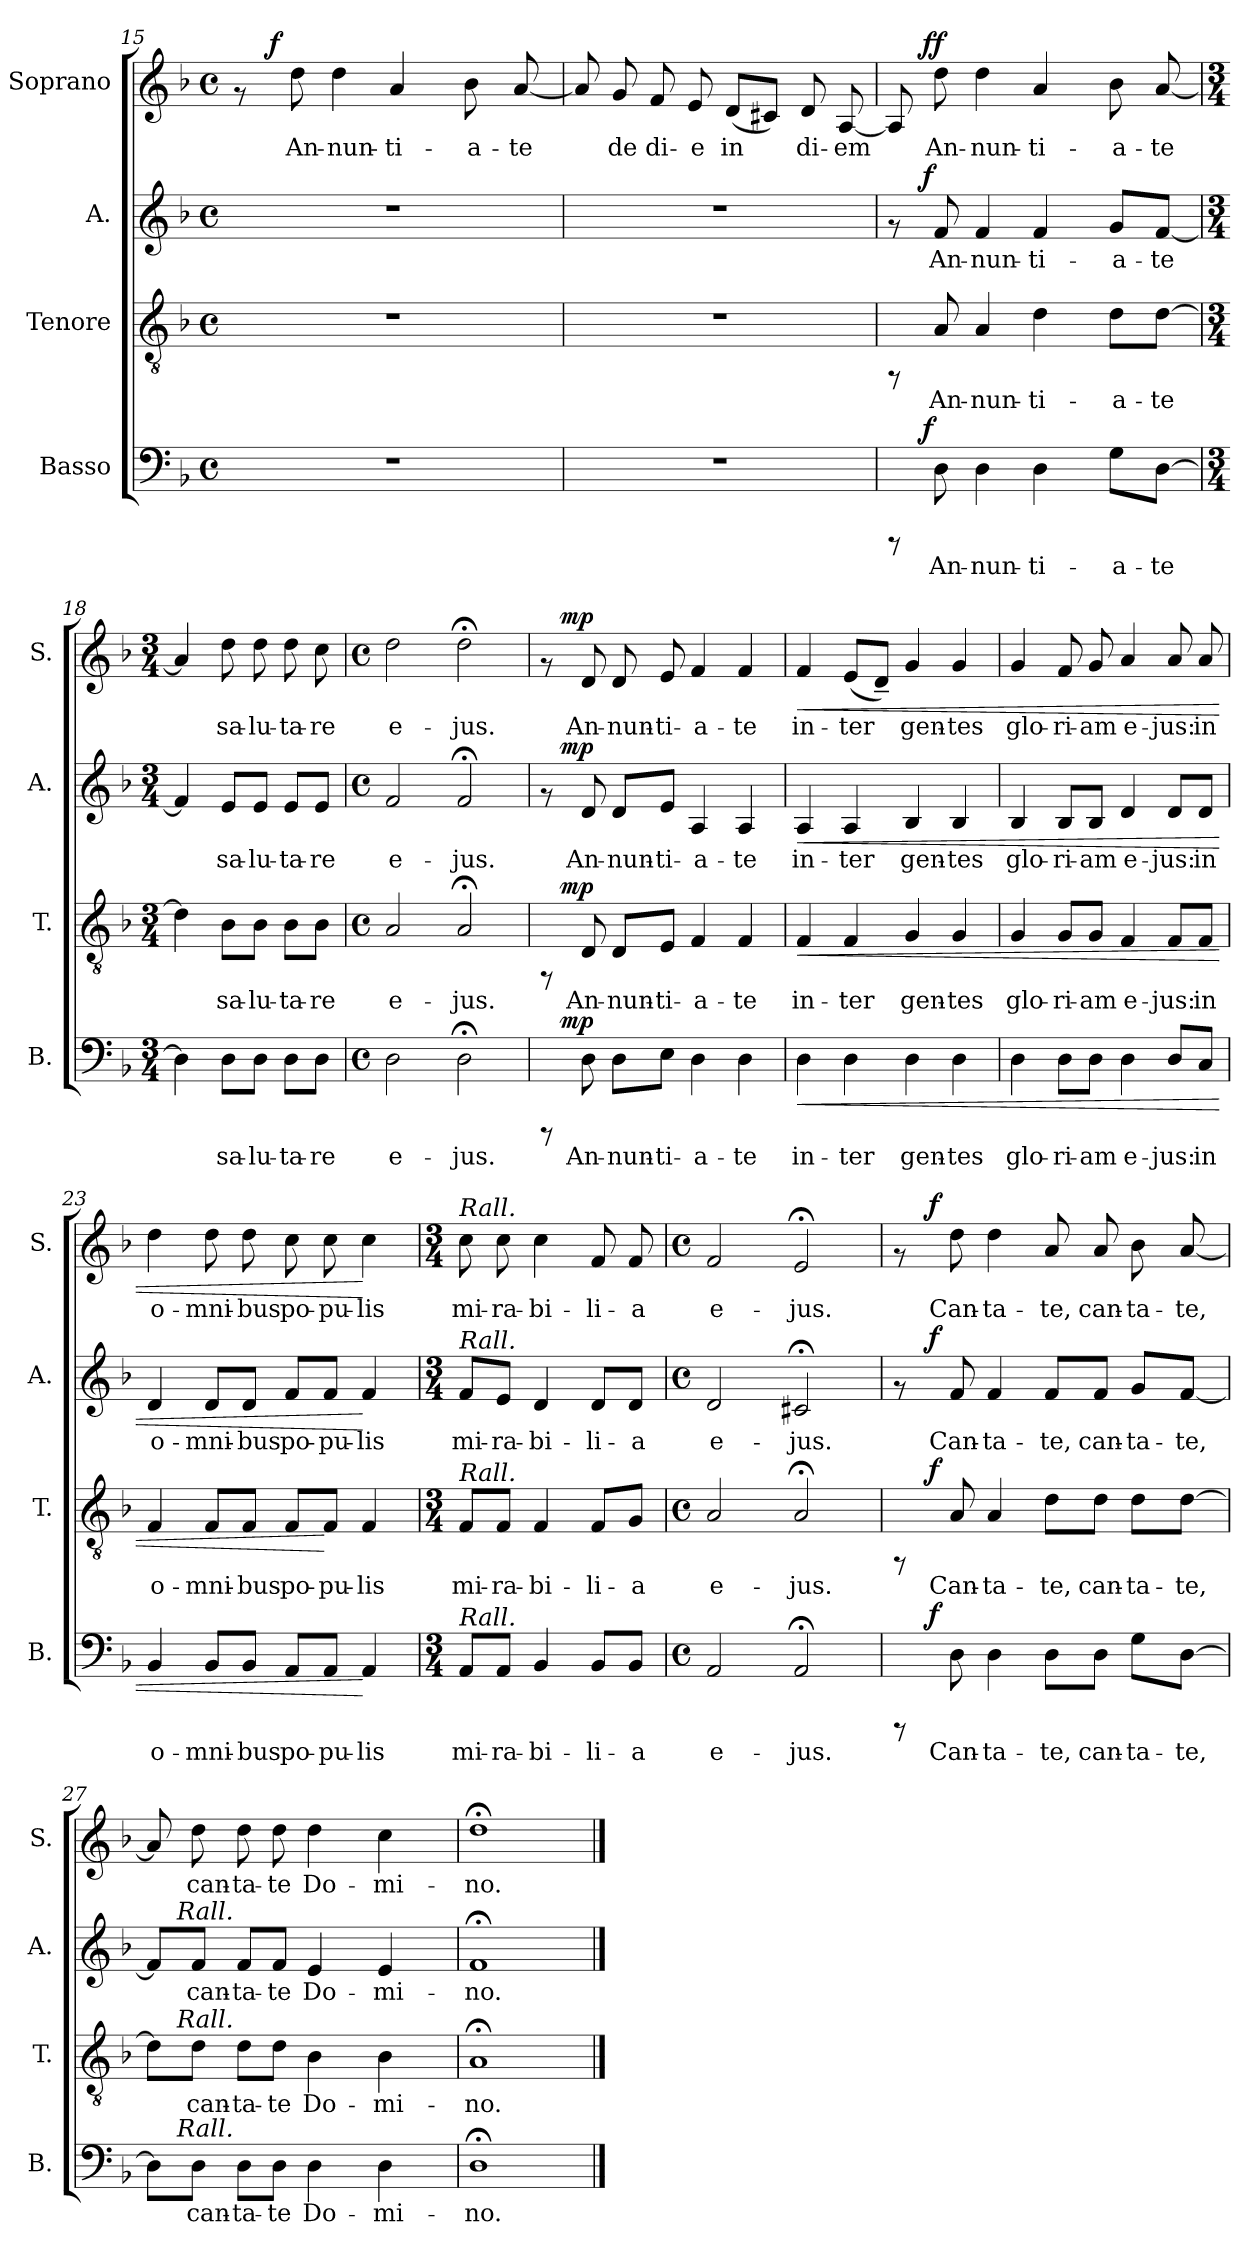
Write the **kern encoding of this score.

**kern	**text	**dynam	**kern	**text	**dynam	**kern	**text	**dynam	**kern	**text	**dynam
*part4	*part4	*part4	*part3	*part3	*part3	*part2	*part2	*part2	*part1	*part1	*part1
*staff4	*staff4	*staff4	*staff3	*staff3	*staff3	*staff2	*staff2	*staff2	*staff1	*staff1	*staff1
*I"Basso	*	*	*I"Tenore	*	*	*I"A.	*	*	*I"Soprano	*	*
*I'B.	*	*	*I'T.	*	*	*I'A.	*	*	*I'S.	*	*
*clefF4	*	*	*clefGv2	*	*	*clefG2	*	*	*clefG2	*	*
*k[b-]	*	*	*k[b-]	*	*	*k[b-]	*	*	*k[b-]	*	*
*F:	*	*	*F:	*	*	*F:	*	*	*F:	*	*
*M4/4	*	*	*M4/4	*	*	*M4/4	*	*	*M4/4	*	*
*met(c)	*	*	*met(c)	*	*	*met(c)	*	*	*met(c)	*	*
=15	=15	=15	=15	=15	=15	=15	=15	=15	=15	=15	=15
*	*	*	*	*	*	*	*	*	*^	*	*
1r	.	.	1r	.	.	1r	.	.	8rf	16ryy	.	.
.	.	.	.	.	.	.	.	.	.	64ryy	.	.
!	!	!	!	!	!	!	!	!	!	!	!	!LO:DY:a
.	.	.	.	.	.	.	.	.	.	2ryy	.	f
!	!	!	!	!	!	!	!	!	!	!	!LO:LY:b:cj	!
.	.	.	.	.	.	.	.	.	8dd\	.	An-	.
!	!	!	!	!	!	!	!	!	!	!	!LO:LY:b:cj	!
.	.	.	.	.	.	.	.	.	4dd\	.	-nun-	.
!	!	!	!	!	!	!	!	!	!	!	!LO:LY:b:cj	!
.	.	.	.	.	.	.	.	.	4a/	.	-ti-	.
.	.	.	.	.	.	.	.	.	.	4ryy	.	.
!	!	!	!	!	!	!	!	!	!	!	!LO:LY:b:cj	!
.	.	.	.	.	.	.	.	.	8b-\	.	-a-	.
.	.	.	.	.	.	.	.	.	.	8ryy	.	.
!	!	!	!	!	!	!	!	!	!	!	!LO:LY:b:cj	!
.	.	.	.	.	.	.	.	.	[<8a/	.	-te	.
.	.	.	.	.	.	.	.	.	.	32.ryy	.	.
=16	=16	=16	=16	=16	=16	=16	=16	=16	=16	=16	=16	=16
!	!	!	!	!	!	!	!	!	!	!	!LO:LY:b:cj	!
*	*	*	*	*	*	*	*	*	*v	*v	*	*
1r	.	.	1r	.	.	1r	.	.	8a/]	.	.
!	!	!	!	!	!	!	!	!	!	!LO:LY:b:cj	!
.	.	.	.	.	.	.	.	.	8g/	de	.
!	!	!	!	!	!	!	!	!	!	!LO:LY:b:cj	!
.	.	.	.	.	.	.	.	.	8f/	di-	.
!	!	!	!	!	!	!	!	!	!	!LO:LY:b:cj	!
.	.	.	.	.	.	.	.	.	8e/	-e	.
!	!	!	!	!	!	!	!	!	!	!LO:LY:b:cj	!
.	.	.	.	.	.	.	.	.	(<8d/L	in	.
!	!	!	!	!	!	!	!	!	!	!LO:LY:b:cj	!
.	.	.	.	.	.	.	.	.	8c#X/J)	.	.
!	!	!	!	!	!	!	!	!	!	!LO:LY:b:cj	!
.	.	.	.	.	.	.	.	.	8d/	di-	.
!	!	!	!	!	!	!	!	!	!	!LO:LY:b:cj	!
.	.	.	.	.	.	.	.	.	[<8A/	-em	.
!!LO:LB:g=z
=17	=17	=17	=17	=17	=17	=17	=17	=17	=17	=17	=17
!	!	!	!	!	!	!	!	!	!	!LO:LY:b:cj	!
*^	*	*	*	*	*	*^	*	*	*^	*	*
8rCCC	16..ryy	.	.	8rFF	.	.	8rf	16..ryy	.	.	8A/]	16..ryy	.	.
!	!	!	!LO:DY:a	!	!	!	!	!	!	!LO:DY:b	!	!	!	!LO:DY:a
!	!	!	!	!	!	!	!	!	!	!	!	!	!	!LO:DY:n=1:b
.	2ryy	.	f	.	.	.	.	2ryy	.	f	.	2ryy	.	f f
!	!	!LO:LY:b:cj	!	!	!LO:LY:b:cj	!	!	!	!LO:LY:b:cj	!	!	!	!LO:LY:b:cj	!
8D\	.	An-	.	8A/	An-	.	8f/	.	An-	.	8dd\	.	An-	.
!	!	!LO:LY:b:cj	!	!	!LO:LY:b:cj	!	!	!	!LO:LY:b:cj	!	!	!	!LO:LY:b:cj	!
4D\	.	-nun-	.	4A/	-nun-	.	4f/	.	-nun-	.	4dd\	.	-nun-	.
!	!	!LO:LY:b:cj	!	!	!LO:LY:b:cj	!	!	!	!LO:LY:b:cj	!	!	!	!LO:LY:b:cj	!
4D\	.	-ti-	.	4d\	-ti-	.	4f/	.	-ti-	.	4a/	.	-ti-	.
.	4ryy	.	.	.	.	.	.	4ryy	.	.	.	4ryy	.	.
!	!	!LO:LY:b:cj	!	!	!LO:LY:b:cj	!	!	!	!LO:LY:b:cj	!	!	!	!LO:LY:b:cj	!
8G\L	.	-a-	.	8d\L	-a-	.	8g/L	.	-a-	.	8b-\	.	-a-	.
.	8ryy	.	.	.	.	.	.	8ryy	.	.	.	8ryy	.	.
!	!	!LO:LY:b:cj	!	!	!LO:LY:b:cj	!	!	!	!LO:LY:b:cj	!	!	!	!LO:LY:b:cj	!
[>8D\J	.	-te	.	[>8d\J	-te	.	[<8f/J	.	-te	.	[<8a/	.	-te	.
.	64ryy	.	.	.	.	.	.	64ryy	.	.	.	64ryy	.	.
*	*	*	*	*	*	*	*v	*v	*	*	*	*	*	*
*v	*v	*	*	*	*	*	*	*	*	*v	*v	*	*
=18	=18	=18	=18	=18	=18	=18	=18	=18	=18	=18	=18
*M3/4	*	*	*M3/4	*	*	*M3/4	*	*	*M3/4	*	*
*^	*	*	*	*	*	*^	*	*	*^	*	*
!	!	!LO:LY:b:cj	!	!	!LO:LY:b:cj	!	!	!	!LO:LY:b:cj	!	!	!	!LO:LY:b:cj	!
*	*	*	*	*	*	*	*v	*v	*	*	*	*	*	*
*v	*v	*	*	*	*	*	*	*	*	*v	*v	*	*
4D\]	.	.	4d\]	.	.	4f/]	.	.	4a/]	.	.
!	!LO:LY:b:cj	!	!	!LO:LY:b:cj	!	!	!LO:LY:b:cj	!	!	!LO:LY:b:cj	!
8D\L	sa-	.	8B-\L	sa-	.	8e/L	sa-	.	8dd\	sa-	.
!	!LO:LY:b:cj	!	!	!LO:LY:b:cj	!	!	!LO:LY:b:cj	!	!	!LO:LY:b:cj	!
8D\J	-lu-	.	8B-\J	-lu-	.	8e/J	-lu-	.	8dd\	-lu-	.
!	!LO:LY:b:cj	!	!	!LO:LY:b:cj	!	!	!LO:LY:b:cj	!	!	!LO:LY:b:cj	!
8D\L	-ta-	.	8B-\L	-ta-	.	8e/L	-ta-	.	8dd\	-ta-	.
!	!LO:LY:b:cj	!	!	!LO:LY:b:cj	!	!	!LO:LY:b:cj	!	!	!LO:LY:b:cj	!
8D\J	-re	.	8B-\J	-re	.	8e/J	-re	.	8cc\	-re	.
=19	=19	=19	=19	=19	=19	=19	=19	=19	=19	=19	=19
*M4/4	*	*	*M4/4	*	*	*M4/4	*	*	*M4/4	*	*
*met(c)	*	*	*met(c)	*	*	*met(c)	*	*	*met(c)	*	*
!	!LO:LY:b:cj	!	!	!LO:LY:b:cj	!	!	!LO:LY:b:cj	!	!	!LO:LY:b:cj	!
2D\	e-	.	2A/	e-	.	2f/	e-	.	2dd\	e-	.
!	!LO:LY:b:cj	!	!	!LO:LY:b:cj	!	!	!LO:LY:b:cj	!	!	!LO:LY:b:cj	!
2D;<\	-jus.	.	2A;</	-jus.	.	2f;</	-jus.	.	2dd;<\	-jus.	.
=20	=20	=20	=20	=20	=20	=20	=20	=20	=20	=20	=20
*^	*	*	*^	*	*	*^	*	*	*^	*	*
8rCCC	16ryy	.	.	8rFF	16ryy	.	.	8rf	16ryy	.	.	8rf	16ryy	.	.
!	!	!	!LO:DY:a	!	!	!	!LO:DY:a	!	!	!	!LO:DY:a	!	!	!	!LO:DY:a
.	2...ryy	.	mp	.	2...ryy	.	mp	.	2...ryy	.	mp	.	2...ryy	.	mp
!	!	!LO:LY:b:cj	!	!	!	!LO:LY:b:cj	!	!	!	!LO:LY:b:cj	!	!	!	!LO:LY:b:cj	!
8D\	.	An-	.	8D/	.	An-	.	8d/	.	An-	.	8d/	.	An-	.
!	!	!LO:LY:b:cj	!	!	!	!LO:LY:b:cj	!	!	!	!LO:LY:b:cj	!	!	!	!LO:LY:b:cj	!
8D\L	.	-nun-	.	8D/L	.	-nun-	.	8d/L	.	-nun-	.	8d/	.	-nun-	.
!	!	!LO:LY:b:cj	!	!	!	!LO:LY:b:cj	!	!	!	!LO:LY:b:cj	!	!	!	!LO:LY:b:cj	!
8E\J	.	-ti-	.	8E/J	.	-ti-	.	8e/J	.	-ti-	.	8e/	.	-ti-	.
!	!	!LO:LY:b:cj	!	!	!	!LO:LY:b:cj	!	!	!	!LO:LY:b:cj	!	!	!	!LO:LY:b:cj	!
4D\	.	-a-	.	4F/	.	-a-	.	4A/	.	-a-	.	4f/	.	-a-	.
!	!	!LO:LY:b:cj	!	!	!	!LO:LY:b:cj	!	!	!	!LO:LY:b:cj	!	!	!	!LO:LY:b:cj	!
4D\	.	-te	.	4F/	.	-te	.	4A/	.	-te	.	4f/	.	-te	.
!!LO:LB:g=z
=21	=21	=21	=21	=21	=21	=21	=21	=21	=21	=21	=21	=21	=21	=21	=21
!	!	!LO:LY:b:cj	!LO:HP:b	!	!	!LO:LY:b:cj	!LO:HP:b	!	!	!LO:LY:b:cj	!LO:HP:b	!	!	!LO:LY:b:cj	!LO:HP:b
*v	*v	*	*	*	*	*	*	*v	*v	*	*	*v	*v	*	*
*	*	*	*v	*v	*	*	*	*	*	*	*	*
4D\	in-	<	4F/	in-	<	4A/	in-	<	4f/	in-	<
!	!LO:LY:b:cj	!	!	!LO:LY:b:cj	!	!	!LO:LY:b:cj	!	!	!LO:LY:b:cj	!
4D\	-ter	.	4F/	-ter	.	4A/	-ter	.	(<8e/L	-ter	.
!	!	!	!	!	!	!	!	!	!	!LO:LY:b:cj	!
.	.	.	.	.	.	.	.	.	8d~</J)	.	.
!	!LO:LY:b:cj	!	!	!LO:LY:b:cj	!	!	!LO:LY:b:cj	!	!	!LO:LY:b:cj	!
4D\	gen-	.	4G/	gen-	.	4B-/	gen-	.	4g/	gen-	.
!	!LO:LY:b:cj	!	!	!LO:LY:b:cj	!	!	!LO:LY:b:cj	!	!	!LO:LY:b:cj	!
4D\	-tes	.	4G/	-tes	.	4B-/	-tes	.	4g/	-tes	.
=22	=22	=22	=22	=22	=22	=22	=22	=22	=22	=22	=22
!	!LO:LY:b:cj	!	!	!LO:LY:b:cj	!	!	!LO:LY:b:cj	!	!	!LO:LY:b:cj	!
4D\	glo-	.	4G/	glo-	.	4B-/	glo-	.	4g/	glo-	.
!	!LO:LY:b:cj	!	!	!LO:LY:b:cj	!	!	!LO:LY:b:cj	!	!	!LO:LY:b:cj	!
8D\L	-ri-	.	8G/L	-ri-	.	8B-/L	-ri-	.	8f/	-ri-	.
!	!LO:LY:b:cj	!	!	!LO:LY:b:cj	!	!	!LO:LY:b:cj	!	!	!LO:LY:b:cj	!
8D\J	-am	.	8G/J	-am	.	8B-/J	-am	.	8g/	-am	.
!	!LO:LY:b:cj	!	!	!LO:LY:b:cj	!	!	!LO:LY:b:cj	!	!	!LO:LY:b:cj	!
4D\	e-	.	4F/	e-	.	4d/	e-	.	4a/	e-	.
!	!LO:LY:b:cj	!	!	!LO:LY:b:cj	!	!	!LO:LY:b:cj	!	!	!LO:LY:b:cj	!
8D/L	-jus:	.	8F/L	-jus:	.	8d/L	-jus:	.	8a/	-jus:	.
!	!LO:LY:b:cj	!	!	!LO:LY:b:cj	!	!	!LO:LY:b:cj	!	!	!LO:LY:b:cj	!
8C/J	in	.	8F/J	in	.	8d/J	in	.	8a/	in	.
=23	=23	=23	=23	=23	=23	=23	=23	=23	=23	=23	=23
!	!LO:LY:b:cj	!	!	!LO:LY:b:cj	!	!	!LO:LY:b:cj	!	!	!LO:LY:b:cj	!
4BB-/	o-	.	4F/	o-	.	4d/	o-	.	4dd\	o-	.
!	!LO:LY:b:cj	!	!	!LO:LY:b:cj	!	!	!LO:LY:b:cj	!	!	!LO:LY:b:cj	!
8BB-/L	-mni-	.	8F/L	-mni-	.	8d/L	-mni-	.	8dd\	-mni-	.
!	!LO:LY:b:cj	!	!	!LO:LY:b:cj	!	!	!LO:LY:b:cj	!	!	!LO:LY:b:cj	!
8BB-/J	-bus	.	8F/J	-bus	.	8d/J	-bus	.	8dd\	-bus	.
!	!LO:LY:b:cj	!	!	!LO:LY:b:cj	!	!	!LO:LY:b:cj	!	!	!LO:LY:b:cj	!
8AA/L	po-	.	8F/L	po-	.	8f/L	po-	.	8cc\	po-	.
!	!LO:LY:b:cj	!	!	!LO:LY:b:cj	!	!	!LO:LY:b:cj	!	!	!LO:LY:b:cj	!
8AA/J	-pu-	.	8F/J	-pu-	[	8f/J	-pu-	.	8cc\	-pu-	.
!	!LO:LY:b:cj	!	!	!LO:LY:b:cj	!	!	!LO:LY:b:cj	!	!	!LO:LY:b:cj	!
4AA/	-lis	[	4F/	-lis	.	4f/	-lis	[	4cc\	-lis	[
=24	=24	=24	=24	=24	=24	=24	=24	=24	=24	=24	=24
*M3/4	*	*	*M3/4	*	*	*M3/4	*	*	*M3/4	*	*
!	!	!	!	!	!	!	!	!	!LO:TX:a:i:t=Rall.	!	!
!	!	!	!	!	!	!LO:TX:a:i:t=Rall.	!	!	!	!	!
!	!	!	!LO:TX:a:i:t=Rall.	!	!	!	!	!	!	!	!
!LO:TX:a:i:t=Rall.	!	!	!	!	!	!	!	!	!	!	!
!	!LO:LY:b:cj	!	!	!LO:LY:b:cj	!	!	!LO:LY:b:cj	!	!	!LO:LY:b:cj	!
8AA/L	mi-	.	8F/L	mi-	.	8f/L	mi-	.	8cc\	mi-	.
!	!LO:LY:b:cj	!	!	!LO:LY:b:cj	!	!	!LO:LY:b:cj	!	!	!LO:LY:b:cj	!
8AA/J	-ra-	.	8F/J	-ra-	.	8e/J	-ra-	.	8cc\	-ra-	.
!	!LO:LY:b:cj	!	!	!LO:LY:b:cj	!	!	!LO:LY:b:cj	!	!	!LO:LY:b:cj	!
4BB-/	-bi-	.	4F/	-bi-	.	4d/	-bi-	.	4cc\	-bi-	.
!	!LO:LY:b:cj	!	!	!LO:LY:b:cj	!	!	!LO:LY:b:cj	!	!	!LO:LY:b:cj	!
8BB-/L	-li-	.	8F/L	-li-	.	8d/L	-li-	.	8f/	-li-	.
!	!LO:LY:b:cj	!	!	!LO:LY:b:cj	!	!	!LO:LY:b:cj	!	!	!LO:LY:b:cj	!
8BB-/J	-a	.	8G/J	-a	.	8d/J	-a	.	8f/	-a	.
!!LO:PB:g=z
=25	=25	=25	=25	=25	=25	=25	=25	=25	=25	=25	=25
*M4/4	*	*	*M4/4	*	*	*M4/4	*	*	*M4/4	*	*
*met(c)	*	*	*met(c)	*	*	*met(c)	*	*	*met(c)	*	*
!	!LO:LY:b:cj	!	!	!LO:LY:b:cj	!	!	!LO:LY:b:cj	!	!	!LO:LY:b:cj	!
2AA/	e-	.	2A/	e-	.	2d/	e-	.	2f/	e-	.
!	!LO:LY:b:cj	!	!	!LO:LY:b:cj	!	!	!LO:LY:b:cj	!	!	!LO:LY:b:cj	!
2AA;</	-jus.	.	2A;</	-jus.	.	2c#X;</	-jus.	.	2e;</	-jus.	.
=26	=26	=26	=26	=26	=26	=26	=26	=26	=26	=26	=26
*^	*	*	*^	*	*	*^	*	*	*^	*	*
8rCCC	16ryy	.	.	8rFF	16ryy	.	.	8rf	16ryy	.	.	8rf	16ryy	.	.
.	64ryy	.	.	.	64ryy	.	.	.	64ryy	.	.	.	64ryy	.	.
!	!	!	!LO:DY:a	!	!	!	!LO:DY:a	!	!	!	!LO:DY:a	!	!	!	!LO:DY:a
.	2ryy	.	f	.	2ryy	.	f	.	2ryy	.	f	.	2ryy	.	f
!	!	!LO:LY:b:cj	!	!	!	!LO:LY:b:cj	!	!	!	!LO:LY:b:cj	!	!	!	!LO:LY:b:cj	!
8D\	.	Can-	.	8A/	.	Can-	.	8f/	.	Can-	.	8dd\	.	Can-	.
!	!	!LO:LY:b:cj	!	!	!	!LO:LY:b:cj	!	!	!	!LO:LY:b:cj	!	!	!	!LO:LY:b:cj	!
4D\	.	-ta-	.	4A/	.	-ta-	.	4f/	.	-ta-	.	4dd\	.	-ta-	.
!	!	!LO:LY:b:cj	!	!	!	!LO:LY:b:cj	!	!	!	!LO:LY:b:cj	!	!	!	!LO:LY:b:cj	!
8D\L	.	-te,	.	8d\L	.	-te,	.	8f/L	.	-te,	.	8a/	.	-te,	.
.	4ryy	.	.	.	4ryy	.	.	.	4ryy	.	.	.	4ryy	.	.
!	!	!LO:LY:b:cj	!	!	!	!LO:LY:b:cj	!	!	!	!LO:LY:b:cj	!	!	!	!LO:LY:b:cj	!
8D\J	.	can-	.	8d\J	.	can-	.	8f/J	.	can-	.	8a/	.	can-	.
!	!	!LO:LY:b:cj	!	!	!	!LO:LY:b:cj	!	!	!	!LO:LY:b:cj	!	!	!	!LO:LY:b:cj	!
8G\L	.	-ta-	.	8d\L	.	-ta-	.	8g/L	.	-ta-	.	8b-\	.	-ta-	.
.	8ryy	.	.	.	8ryy	.	.	.	8ryy	.	.	.	8ryy	.	.
!	!	!LO:LY:b:cj	!	!	!	!LO:LY:b:cj	!	!	!	!LO:LY:b:cj	!	!	!	!LO:LY:b:cj	!
[>8D\J	.	-te,	.	[>8d\J	.	-te,	.	[<8f/J	.	-te,	.	[<8a/	.	-te,	.
.	32.ryy	.	.	.	32.ryy	.	.	.	32.ryy	.	.	.	32.ryy	.	.
=27	=27	=27	=27	=27	=27	=27	=27	=27	=27	=27	=27	=27	=27	=27	=27
!	!	!LO:LY:b:cj	!	!	!	!LO:LY:b:cj	!	!	!	!LO:LY:b:cj	!	!	!	!LO:LY:b:cj	!
*	*	*	*	*	*	*	*	*	*	*	*	*v	*v	*	*
8D\L]	16.ryy	.	.	8d\L]	16.ryy	.	.	8f/L]	16.ryy	.	.	8a/]	.	.
!	!	!	!	!	!	!	!	!	!LO:TX:a:i:t=Rall.	!	!	!	!	!
!	!	!	!	!	!LO:TX:a:i:t=Rall.	!	!	!	!	!	!	!	!	!
!	!LO:TX:a:i:t=Rall.	!	!	!	!	!	!	!	!	!	!	!	!	!
.	2ryy	.	.	.	2ryy	.	.	.	2ryy	.	.	.	.	.
!	!	!LO:LY:b:cj	!	!	!	!LO:LY:b:cj	!	!	!	!LO:LY:b:cj	!	!	!LO:LY:b:cj	!
8D\J	.	can-	.	8d\J	.	can-	.	8f/J	.	can-	.	8dd\	can-	.
!	!	!LO:LY:b:cj	!	!	!	!LO:LY:b:cj	!	!	!	!LO:LY:b:cj	!	!	!LO:LY:b:cj	!
8D\L	.	-ta-	.	8d\L	.	-ta-	.	8f/L	.	-ta-	.	8dd\	-ta-	.
!	!	!LO:LY:b:cj	!	!	!	!LO:LY:b:cj	!	!	!	!LO:LY:b:cj	!	!	!LO:LY:b:cj	!
8D\J	.	-te	.	8d\J	.	-te	.	8f/J	.	-te	.	8dd\	-te	.
!	!	!LO:LY:b:cj	!	!	!	!LO:LY:b:cj	!	!	!	!LO:LY:b:cj	!	!	!LO:LY:b:cj	!
4D\	.	Do-	.	4B-\	.	Do-	.	4e/	.	Do-	.	4dd\	Do-	.
.	4ryy	.	.	.	4ryy	.	.	.	4ryy	.	.	.	.	.
!	!	!LO:LY:b:cj	!	!	!	!LO:LY:b:cj	!	!	!	!LO:LY:b:cj	!	!	!LO:LY:b:cj	!
4D\	.	-mi-	.	4B-\	.	-mi-	.	4e/	.	-mi-	.	4cc\	-mi-	.
.	8ryy	.	.	.	8ryy	.	.	.	8ryy	.	.	.	.	.
.	32ryy	.	.	.	32ryy	.	.	.	32ryy	.	.	.	.	.
=28	=28	=28	=28	=28	=28	=28	=28	=28	=28	=28	=28	=28	=28	=28
!	!	!LO:LY:b:cj	!	!	!	!LO:LY:b:cj	!	!	!	!LO:LY:b:cj	!	!	!LO:LY:b:cj	!
*v	*v	*	*	*	*	*	*	*v	*v	*	*	*	*	*
*	*	*	*v	*v	*	*	*	*	*	*	*	*
1D;<	-no.	.	1A;<	-no.	.	1f;<	-no.	.	1dd;<	-no.	.
==	==	==	==	==	==	==	==	==	==	==	==
*-	*-	*-	*-	*-	*-	*-	*-	*-	*-	*-	*-
